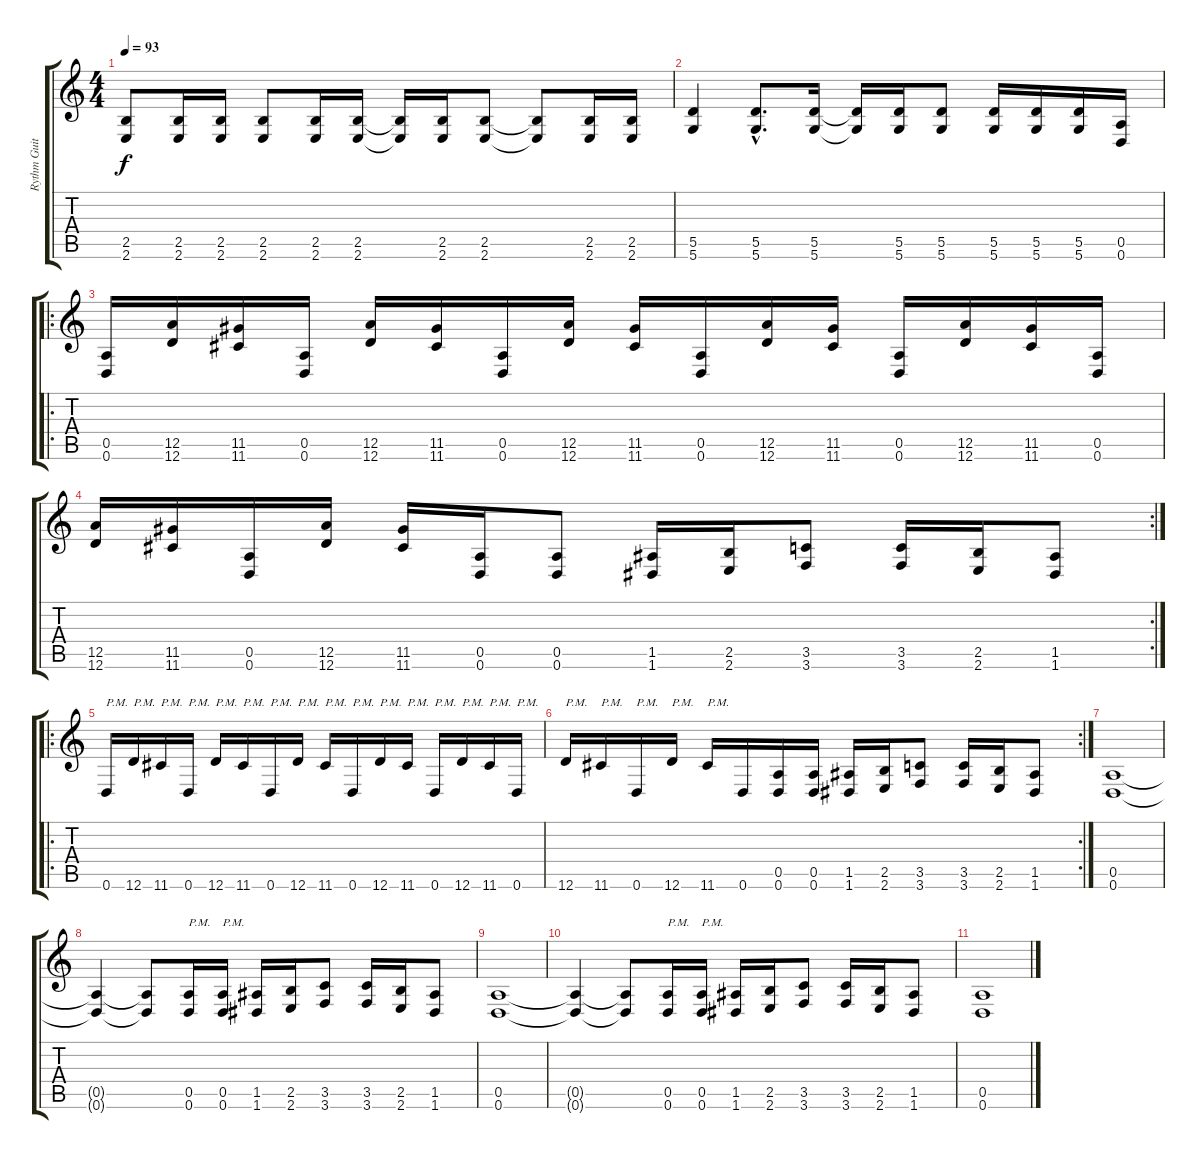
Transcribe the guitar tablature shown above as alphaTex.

\track ("Rythm Guitar" "Rythm Guit") {instrument distortionguitar}
\staff {score tabs}
\tuning (E4 B3 G3 D3 A2 D2) {hide}
\ts (4 4)
\tempo 93
\clef g2
\ks c
(2.5 2.6).8{dy f} (2.5 2.6).16 (2.5 2.6).16 (2.5 2.6).8 (2.5 2.6).16 (2.5 2.6).16 (2.5{t} 2.6{t}).16 (2.5 2.6).16 (2.5 2.6).8 (2.5{t} 2.6{t}).8 (2.5 2.6).16 (2.5 2.6).16 |
(5.5 5.6).4 (5.5{hac} 5.6{hac}).8{d} (5.5 5.6).16 (5.5{t} 5.6{t}).16 (5.5 5.6).16 (5.5 5.6).8 (5.5 5.6).16 (5.5 5.6).16 (5.5 5.6).16 (0.5 0.6).16 |
\ro
(0.5 0.6).16 (12.5 12.6).16 (11.5 11.6).16 (0.5 0.6).16 (12.5 12.6).16 (11.5 11.6).16 (0.5 0.6).16 (12.5 12.6).16 (11.5 11.6).16 (0.5 0.6).16 (12.5 12.6).16 (11.5 11.6).16 (0.5 0.6).16 (12.5 12.6).16 (11.5 11.6).16 (0.5 0.6).16 |
\rc 2
(12.5 12.6).16 (11.5 11.6).16 (0.5 0.6).16 (12.5 12.6).16 (11.5 11.6).16 (0.5 0.6).16 (0.5 0.6).8 (1.5 1.6).16 (2.5 2.6).16 (3.5 3.6).8 (3.5 3.6).16 (2.5 2.6).16 (1.5 1.6).8 |
\ro
0.6.16{txt "P.M."} 12.6.16{txt "P.M."} 11.6.16{txt "P.M."} 0.6.16{txt "P.M."} 12.6.16{txt "P.M."} 11.6.16{txt "P.M."} 0.6.16{txt "P.M."} 12.6.16{txt "P.M."} 11.6.16{txt "P.M."} 0.6.16{txt "P.M."} 12.6.16{txt "P.M."} 11.6.16{txt "P.M."} 0.6.16{txt "P.M."} 12.6.16{txt "P.M."} 11.6.16{txt "P.M."} 0.6.16{txt "P.M."} |
\rc 2
12.6.16{txt "P.M."} 11.6.16{txt "P.M."} 0.6.16{txt "P.M."} 12.6.16{txt "P.M."} 11.6.16{txt "P.M."} 0.6.16 (0.5 0.6).16 (0.5 0.6).16 (1.5 1.6).16 (2.5 2.6).16 (3.5 3.6).8 (3.5 3.6).16 (2.5 2.6).16 (1.5 1.6).8 |
(0.5 0.6).1 |
(0.5{t} 0.6{t}).4 (0.5{t} 0.6{t}).8 (0.5 0.6).16{txt "P.M."} (0.5 0.6).16{txt "P.M."} (1.5 1.6).16 (2.5 2.6).16 (3.5 3.6).8 (3.5 3.6).16 (2.5 2.6).16 (1.5 1.6).8 |
(0.5 0.6).1 |
(0.5{t} 0.6{t}).4 (0.5{t} 0.6{t}).8 (0.5 0.6).16{txt "P.M."} (0.5 0.6).16{txt "P.M."} (1.5 1.6).16 (2.5 2.6).16 (3.5 3.6).8 (3.5 3.6).16 (2.5 2.6).16 (1.5 1.6).8 |
(0.5 0.6).1
